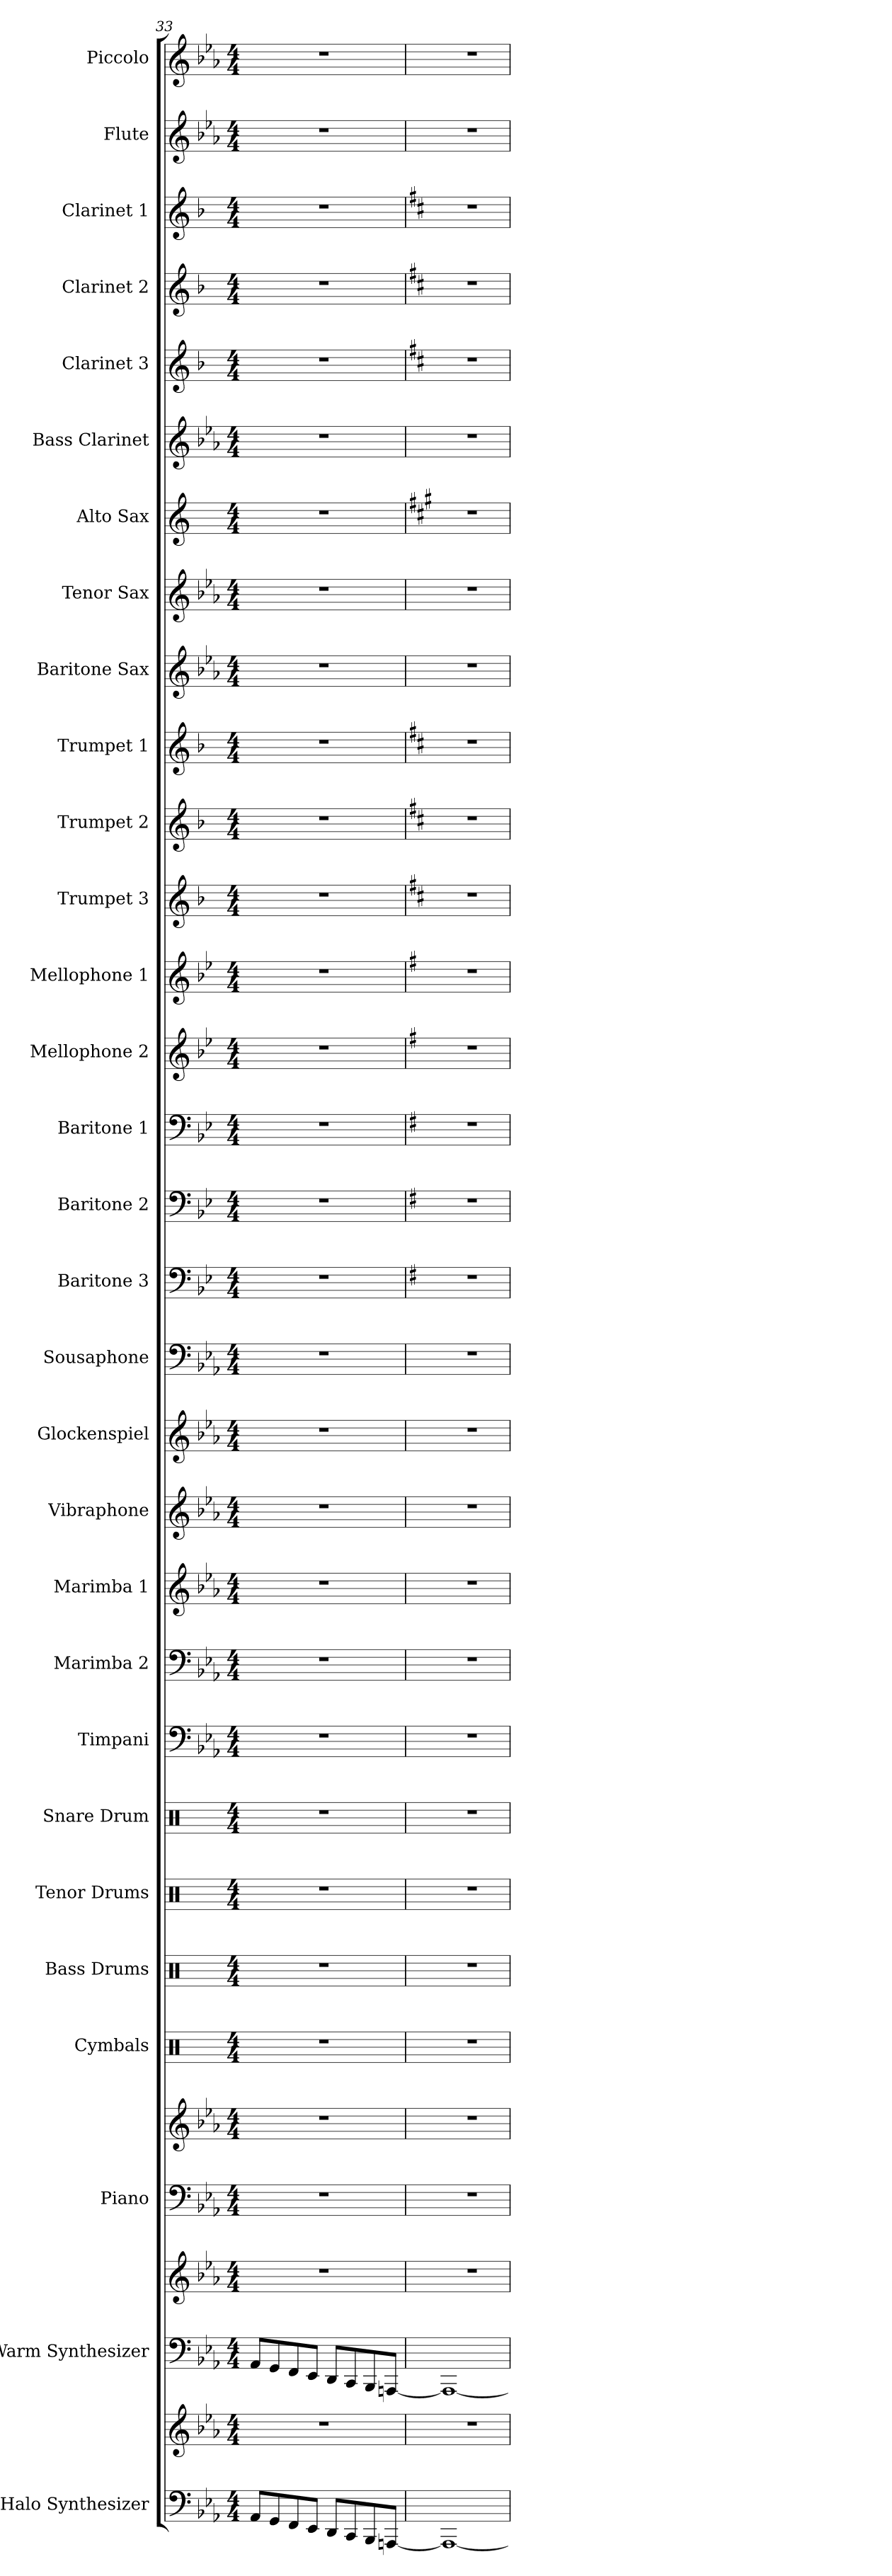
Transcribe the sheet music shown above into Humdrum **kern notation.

**kern	**kern	**kern	**kern	**kern	**kern	**kern	**kern	**kern	**kern	**kern	**kern	**kern	**kern	**kern	**kern	**kern	**kern	**kern	**kern	**kern	**kern	**kern	**kern	**kern	**kern	**kern	**kern	**kern	**kern	**kern	**kern	**kern
*part30	*part30	*part29	*part29	*part28	*part28	*part27	*part26	*part25	*part24	*part23	*part22	*part21	*part20	*part19	*part18	*part17	*part16	*part15	*part14	*part13	*part12	*part11	*part10	*part9	*part8	*part7	*part6	*part5	*part4	*part3	*part2	*part1
*staff33	*staff32	*staff31	*staff30	*staff29	*staff28	*staff27	*staff26	*staff25	*staff24	*staff23	*staff22	*staff21	*staff20	*staff19	*staff18	*staff17	*staff16	*staff15	*staff14	*staff13	*staff12	*staff11	*staff10	*staff9	*staff8	*staff7	*staff6	*staff5	*staff4	*staff3	*staff2	*staff1
*I"Halo Synthesizer	*	*I"Warm Synthesizer	*	*I"Piano	*	*I"Cymbals	*I"Bass Drums	*I"Tenor Drums	*I"Snare Drum	*I"Timpani	*I"Marimba 2	*I"Marimba 1	*I"Vibraphone	*I"Glockenspiel	*I"Sousaphone	*I"Baritone 3	*I"Baritone 2	*I"Baritone 1	*I"Mellophone 2	*I"Mellophone 1	*I"Trumpet 3	*I"Trumpet 2	*I"Trumpet 1	*I"Baritone Sax	*I"Tenor Sax	*I"Alto Sax	*I"Bass Clarinet	*I"Clarinet 3	*I"Clarinet 2	*I"Clarinet 1	*I"Flute	*I"Piccolo
*I'Synth. 2	*	*I'Synth. 1	*	*I'Pno.	*	*I'Cym.	*I'B.D.	*I'T.D.	*I'S.D.	*I'Timp.	*I'Mrm. 2	*I'Mrm. 1	*I'Vib.	*I'Glk.	*	*I'Bar. 3	*I'Bar. 2	*I'Bar. 1	*I'Mph. 2	*I'Mph. 1	*I'Tpt. 3	*I'Tpt. 2	*I'Tpt. 1	*I'Bari. Sax.	*I'T. Sax.	*I'A. Sax.	*I'B. Cl.	*I'Cl. 3	*I'Cl. 2	*I'Cl. 1	*I'Fl.	*I'Picc.
*clefF4	*clefG2	*clefF4	*clefG2	*clefF4	*clefG2	*clefX	*clefX	*clefX	*clefX	*clefF4	*clefF4	*clefG2	*clefG2	*clefG2	*clefF4	*clefF4	*clefF4	*clefF4	*clefG2	*clefG2	*clefG2	*clefG2	*clefG2	*clefG2	*clefG2	*clefG2	*clefG2	*clefG2	*clefG2	*clefG2	*clefG2	*clefG2
*	*	*	*	*	*	*	*	*	*	*	*	*	*	*ITrd-14c-24	*	*ITrd4c7	*ITrd4c7	*ITrd4c7	*ITrd4c7	*ITrd4c7	*ITrd1c2	*ITrd1c2	*ITrd1c2	*ITrd12c21	*ITrd8c14	*ITrd5c9	*ITrd8c14	*ITrd1c2	*ITrd1c2	*ITrd1c2	*	*ITrd-7c-12
*k[b-e-a-]	*k[b-e-a-]	*k[b-e-a-]	*k[b-e-a-]	*k[b-e-a-]	*k[b-e-a-]	*k[]	*k[]	*k[]	*k[]	*k[b-e-a-]	*k[b-e-a-]	*k[b-e-a-]	*k[b-e-a-]	*k[b-e-a-]	*k[b-e-a-]	*k[b-e-a-]	*k[b-e-a-]	*k[b-e-a-]	*k[b-e-a-]	*k[b-e-a-]	*k[b-e-a-]	*k[b-e-a-]	*k[b-e-a-]	*k[b-e-a-]	*k[b-e-a-]	*k[b-e-a-]	*k[b-e-a-]	*k[b-e-a-]	*k[b-e-a-]	*k[b-e-a-]	*k[b-e-a-]	*k[b-e-a-]
*M4/4	*M4/4	*M4/4	*M4/4	*M4/4	*M4/4	*M4/4	*M4/4	*M4/4	*M4/4	*M4/4	*M4/4	*M4/4	*M4/4	*M4/4	*M4/4	*M4/4	*M4/4	*M4/4	*M4/4	*M4/4	*M4/4	*M4/4	*M4/4	*M4/4	*M4/4	*M4/4	*M4/4	*M4/4	*M4/4	*M4/4	*M4/4	*M4/4
=33	=33	=33	=33	=33	=33	=33	=33	=33	=33	=33	=33	=33	=33	=33	=33	=33	=33	=33	=33	=33	=33	=33	=33	=33	=33	=33	=33	=33	=33	=33	=33	=33
8AA-/L	1r	8AA-/L	1r	1r	1r	1r	1r	1r	1r	1r	1r	1r	1r	1r	1r	1r	1r	1r	1r	1r	1r	1r	1r	1r	1r	1r	1r	1r	1r	1r	1r	1r
8GG/	.	8GG/	.	.	.	.	.	.	.	.	.	.	.	.	.	.	.	.	.	.	.	.	.	.	.	.	.	.	.	.	.	.
8FF/	.	8FF/	.	.	.	.	.	.	.	.	.	.	.	.	.	.	.	.	.	.	.	.	.	.	.	.	.	.	.	.	.	.
8EE-/J	.	8EE-/J	.	.	.	.	.	.	.	.	.	.	.	.	.	.	.	.	.	.	.	.	.	.	.	.	.	.	.	.	.	.
8DD/L	.	8DD/L	.	.	.	.	.	.	.	.	.	.	.	.	.	.	.	.	.	.	.	.	.	.	.	.	.	.	.	.	.	.
8CC/	.	8CC/	.	.	.	.	.	.	.	.	.	.	.	.	.	.	.	.	.	.	.	.	.	.	.	.	.	.	.	.	.	.
8BBB-/	.	8BBB-/	.	.	.	.	.	.	.	.	.	.	.	.	.	.	.	.	.	.	.	.	.	.	.	.	.	.	.	.	.	.
[8AAAn/J	.	[8AAAn/J	.	.	.	.	.	.	.	.	.	.	.	.	.	.	.	.	.	.	.	.	.	.	.	.	.	.	.	.	.	.
=34	=34	=34	=34	=34	=34	=34	=34	=34	=34	=34	=34	=34	=34	=34	=34	=34	=34	=34	=34	=34	=34	=34	=34	=34	=34	=34	=34	=34	=34	=34	=34	=34
*k[]	*k[]	*k[]	*k[]	*k[]	*k[]	*	*	*	*	*k[]	*k[]	*k[]	*k[]	*k[]	*k[]	*k[]	*k[]	*k[]	*k[]	*k[]	*k[]	*k[]	*k[]	*k[]	*k[]	*k[]	*k[]	*k[]	*k[]	*k[]	*k[]	*k[]
*	*	*	*	*	*	*	*	*	*	*	*	*	*	*	*	*	*	*	*	*	*	*	*	*	*	*	*	*	*	*	*	*MM160
1AAA_	1r	1AAA_	1r	1r	1r	1r	1r	1r	1r	1r	1r	1r	1r	1r	1r	1r	1r	1r	1r	1r	1r	1r	1r	1r	1r	1r	1r	1r	1r	1r	1r	1r
=	=	=	=	=	=	=	=	=	=	=	=	=	=	=	=	=	=	=	=	=	=	=	=	=	=	=	=	=	=	=	=	=
*-	*-	*-	*-	*-	*-	*-	*-	*-	*-	*-	*-	*-	*-	*-	*-	*-	*-	*-	*-	*-	*-	*-	*-	*-	*-	*-	*-	*-	*-	*-	*-	*-
